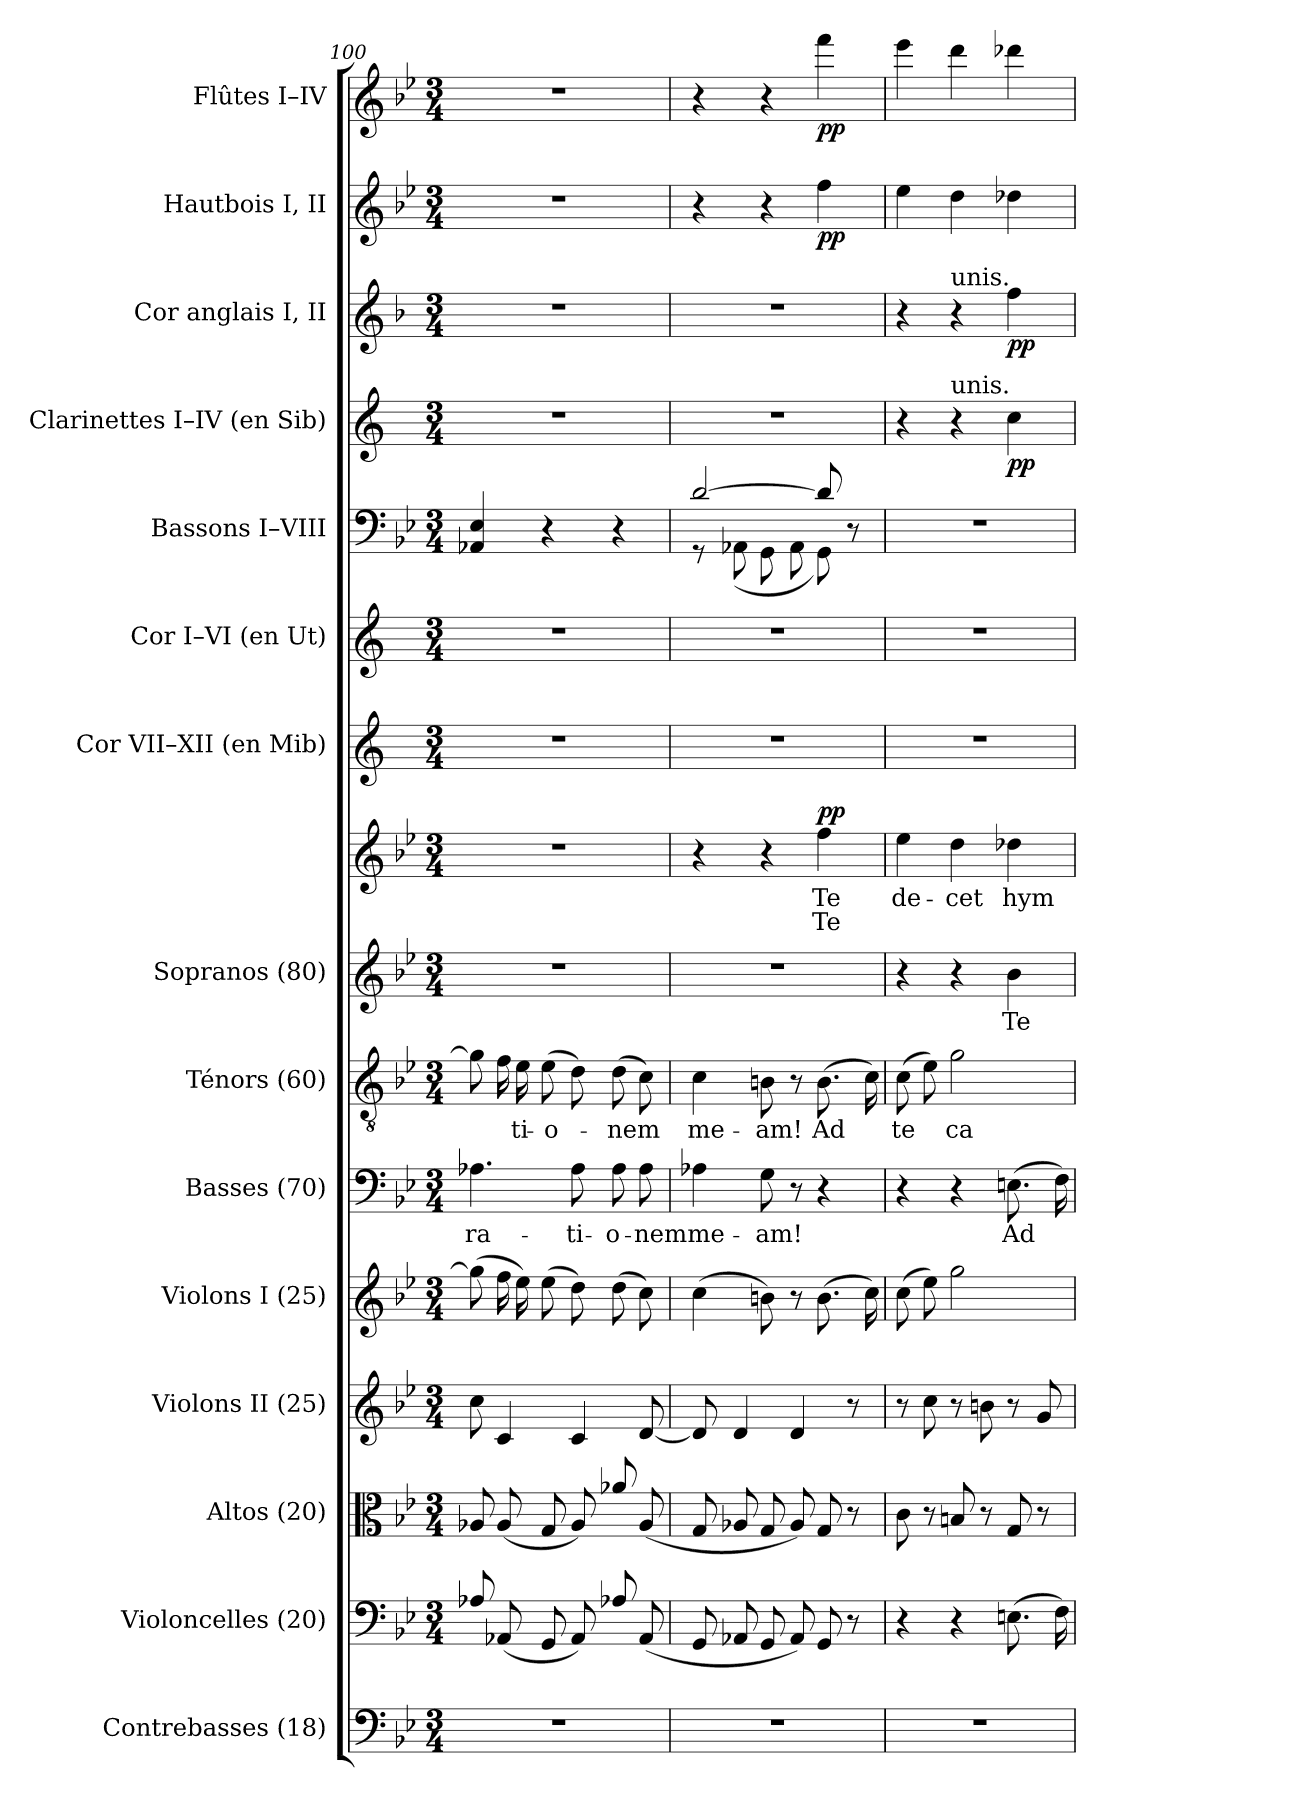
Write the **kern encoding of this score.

**kern	**kern	**kern	**kern	**kern	**kern	**text	**kern	**text	**kern	**text	**kern	**text	**text	**dynam	**kern	**kern	**kern	**kern	**dynam	**kern	**dynam	**kern	**dynam	**kern	**dynam
*part15	*part14	*part13	*part12	*part11	*part10	*part10	*part9	*part9	*part8	*part8	*part8	*part8	*part8	*part8	*part7	*part6	*part5	*part4	*part4	*part3	*part3	*part2	*part2	*part1	*part1
*staff16	*staff15	*staff14	*staff13	*staff12	*staff11	*staff11	*staff10	*staff10	*staff9	*staff9	*staff8	*staff8	*staff8	*staff8/9	*staff7	*staff6	*staff5	*staff4	*staff4	*staff3	*staff3	*staff2	*staff2	*staff1	*staff1
*I"Contrebasses (18)	*I"Violoncelles (20)	*I"Altos (20)	*I"Violons II (25)	*I"Violons I (25)	*I"Basses (70)	*	*I"Ténors (60)	*	*I"Sopranos (80)	*	*	*	*	*	*I"Cor VII–XII (en Mib)	*I"Cor I–VI (en Ut)	*I"Bassons I–VIII	*I"Clarinettes I–IV (en Sib)	*	*I"Cor anglais I, II	*	*I"Hautbois I, II	*	*I"Flûtes I–IV	*
*I'Cb.	*I'Vlles	*I'Altos	*I'Vns II	*I'Vns I	*I'Basses	*	*I'Tén.	*	*I'Sopr.	*	*	*	*	*	*I'Cor (Mib)	*I'Cor (Ut)	*I'Bns	*I'Cl. (Sib)	*	*I'C. a.	*	*I'Hb.	*	*I'Fl.	*
*clefF4	*clefF4	*clefC3	*clefG2	*clefG2	*clefF4	*	*clefGv2	*	*clefG2	*	*clefG2	*	*	*	*clefG2	*clefG2	*clefF4	*clefG2	*	*clefG2	*	*clefG2	*	*clefG2	*
*ITrd7c12	*	*	*	*	*	*	*ITrd7c12	*	*	*	*	*	*	*	*ITrd5c9	*ITrd7c12	*	*ITrd1c2	*	*ITrd4c7	*	*	*	*	*
*k[b-e-]	*k[b-e-]	*k[b-e-]	*k[b-e-]	*k[b-e-]	*k[b-e-]	*	*k[b-e-]	*	*k[b-e-]	*	*k[b-e-]	*	*	*	*k[b-e-a-]	*k[]	*k[b-e-]	*k[b-e-]	*	*k[b-e-]	*	*k[b-e-]	*	*k[b-e-]	*
*B-:	*B-:	*B-:	*B-:	*B-:	*B-:	*	*B-:	*	*B-:	*	*B-:	*	*	*	*E-:	*C:	*B-:	*B-:	*	*B-:	*	*B-:	*	*B-:	*
*M3/4	*M3/4	*M3/4	*M3/4	*M3/4	*M3/4	*	*M3/4	*	*M3/4	*	*M3/4	*	*	*	*M3/4	*M3/4	*M3/4	*M3/4	*	*M3/4	*	*M3/4	*	*M3/4	*
=100	=100	=100	=100	=100	=100	=100	=100	=100	=100	=100	=100	=100	=100	=100	=100	=100	=100	=100	=100	=100	=100	=100	=100	=100	=100
!LO:N:vis=1	!	!	!	!	!	!	!	!	!	!	!	!	!	!	!	!	!	!	!	!	!	!	!	!	!
!	!	!	!	!	!	!LO:LY:b:color=#000000	!	!	!LO:N:vis=1	!	!LO:N:vis=1	!	!	!	!LO:N:vis=1	!LO:N:vis=1	!	!LO:N:vis=1	!	!LO:N:vis=1	!	!LO:N:vis=1	!	!LO:N:vis=1	!
2.r	8A-Xi/	8A-Xi/	8cci\	(8ggi\]	4.A-Xi\	-ra-	8Gi\]	.	2.r	.	2.r	.	.	.	2.r	2.r	4AA-Xi/ 4E-i	2.r	.	2.r	.	2.r	.	2.r	.
.	(8AA-Xi/	(8A-i/	4ci/	16ffi\	.	.	16Fi\	.	.	.	.	.	.	.	.	.	.	.	.	.	.	.	.	.	.
!	!	!	!	!	!	!	!	!LO:LY:b:color=#000000	!	!	!	!	!	!	!	!	!	!	!	!	!	!	!	!	!
.	.	.	.	16ee-i\)	.	.	16E-i\	-ti-	.	.	.	.	.	.	.	.	.	.	.	.	.	.	.	.	.
!	!	!	!	!	!	!	!	!LO:LY:b:color=#000000	!	!	!	!	!	!	!	!	!	!	!	!	!	!	!	!	!
.	8GGi/	8Gi/	.	(8ee-i\	.	.	(8E-i\	-o-	.	.	.	.	.	.	.	.	4r	.	.	.	.	.	.	.	.
!	!	!	!	!	!	!LO:LY:b:color=#000000	!	!	!	!	!	!	!	!	!	!	!	!	!	!	!	!	!	!	!
.	8AA-i/)	8A-i/)	4ci/	8ddi\)	8A-i\	-ti-	8Di\)	.	.	.	.	.	.	.	.	.	.	.	.	.	.	.	.	.	.
!	!	!	!	!	!	!LO:LY:b:color=#000000	!	!	!	!	!	!	!	!	!	!	!	!	!	!	!	!	!	!	!
!	!	!	!	!	!	!	!	!LO:LY:b:color=#000000	!	!	!	!	!	!	!	!	!	!	!	!	!	!	!	!	!
.	8A-Xi/	8a-Xi/	.	(8ddi\	8A-i\	-o-	(8Di\	-nem	.	.	.	.	.	.	.	.	4r	.	.	.	.	.	.	.	.
!	!	!	!	!	!	!LO:LY:b:color=#000000	!	!	!	!	!	!	!	!	!	!	!	!	!	!	!	!	!	!	!
.	(8AA-i/	(8A-i/	[<8di/	8cci\)	8A-i\	-nem	8Ci\)	.	.	.	.	.	.	.	.	.	.	.	.	.	.	.	.	.	.
=101	=101	=101	=101	=101	=101	=101	=101	=101	=101	=101	=101	=101	=101	=101	=101	=101	=101	=101	=101	=101	=101	=101	=101	=101	=101
!LO:N:vis=1	!	!	!	!	!	!	!	!	!	!	!	!	!	!	!	!	!	!	!	!	!	!	!	!	!
!	!	!	!	!	!	!LO:LY:b:color=#000000	!	!	!	!	!	!	!	!	!	!	!	!	!	!	!	!	!	!	!
!	!	!	!	!	!	!	!	!LO:LY:b:color=#000000	!LO:N:vis=1	!	!	!	!	!	!LO:N:vis=1	!LO:N:vis=1	!	!LO:N:vis=1	!	!LO:N:vis=1	!	!	!	!	!
*	*	*	*	*	*	*	*	*	*	*	*	*	*	*	*	*	*^	*	*	*	*	*	*	*	*
2.r	8GGi/	8Gi/	8di/]	(4cci\	4A-Xi\	me-	4Ci\	me-	2.r	.	4r	.	.	.	2.r	2.r	[>2di/	8r	2.r	.	2.r	.	4r	.	4r	.
.	8AA-Xi/	8A-Xi/	4di/	.	.	.	.	.	.	.	.	.	.	.	.	.	.	(8AA-Xi\	.	.	.	.	.	.	.	.
!	!	!	!	!	!	!LO:LY:b:color=#000000	!	!	!	!	!	!	!	!	!	!	!	!	!	!	!	!	!	!	!	!
!	!	!	!	!	!	!	!	!LO:LY:b:color=#000000	!	!	!	!	!	!	!	!	!	!	!	!	!	!	!	!	!	!
.	8GGi/	8Gi/	.	8bni\)	8Gi\	-am!	8BBni\	-am!	.	.	4r	.	.	.	.	.	.	8GGi\	.	.	.	.	4r	.	4r	.
.	8AA-i/)	8A-i/)	4di/	8r	8r	.	8r	.	.	.	.	.	.	.	.	.	.	8AA-i\	.	.	.	.	.	.	.	.
!	!	!	!	!	!	!	!	!LO:LY:b:color=#000000	!	!	!	!	!	!	!	!	!	!	!	!	!	!	!	!	!	!
!	!	!	!	!	!	!	!	!	!	!	!	!LO:LY:b:color=#000000	!LO:LY:b:color=#000000	!	!	!	!	!	!	!	!	!	!	!	!	!
.	8GGi/	8Gi/	.	(8.bi\	4r	.	(8.BBi\	Ad	.	.	4ffi\	Te	Te	pp	.	.	8di/]	8GGi\)	.	.	.	.	4ffi\	pp	4fffi\	pp
.	8r	8r	8r	.	.	.	.	.	.	.	.	.	.	.	.	.	8r	8ryy	.	.	.	.	.	.	.	.
.	.	.	.	16cci\)	.	.	16Ci\)	.	.	.	.	.	.	.	.	.	.	.	.	.	.	.	.	.	.	.
*	*	*	*	*	*	*	*	*	*	*	*	*	*	*	*	*	*v	*v	*	*	*	*	*	*	*	*
=102	=102	=102	=102	=102	=102	=102	=102	=102	=102	=102	=102	=102	=102	=102	=102	=102	=102	=102	=102	=102	=102	=102	=102	=102	=102
!LO:N:vis=1	!	!	!	!	!	!	!	!	!	!	!	!	!	!	!	!	!	!	!	!	!	!	!	!	!
!	!	!	!	!	!	!	!	!LO:LY:b:color=#000000	!	!	!	!	!	!	!	!	!	!	!	!	!	!	!	!	!
!	!	!	!	!	!	!	!	!	!	!	!	!LO:LY:b:color=#000000	!	!	!LO:N:vis=1	!LO:N:vis=1	!LO:N:vis=1	!	!	!	!	!	!	!	!
2.r	4r	8ci\	8r	(8cci\	4r	.	(8Ci\	te	4r	.	4ee-i\	de-	.	.	2.r	2.r	2.r	4r	.	4r	.	4ee-i\	.	4eee-i\	.
.	.	8r	8cci\	8ee-i\)	.	.	8E-i\)	.	.	.	.	.	.	.	.	.	.	.	.	.	.	.	.	.	.
!	!	!	!	!	!	!	!	!LO:LY:b:color=#000000	!	!	!	!	!	!	!	!	!	!	!	!	!	!	!	!	!
!	!	!	!	!	!	!	!	!	!	!	!	!	!	!	!	!	!	!	!	!LO:TX:a:t=unis.	!	!	!	!	!
!	!	!	!	!	!	!	!	!	!	!	!	!	!	!	!	!	!	!LO:TX:a:t=unis.	!	!	!	!	!	!	!
!	!	!	!	!	!	!	!	!	!	!	!	!LO:LY:b:color=#000000	!	!	!	!	!	!	!	!	!	!	!	!	!
.	4r	8Bni/	8r	2ggi\	4r	.	2Gi\	ca-	4r	.	4ddi\	-cet	.	.	.	.	.	4r	.	4r	.	4ddi\	.	4dddi\	.
.	.	8r	8bni\	.	.	.	.	.	.	.	.	.	.	.	.	.	.	.	.	.	.	.	.	.	.
!	!	!	!	!	!	!LO:LY:b:color=#000000	!	!	!	!	!	!	!	!	!	!	!	!	!	!	!	!	!	!	!
!	!	!	!	!	!	!	!	!	!	!LO:LY:b:color=#000000	!	!	!	!	!	!	!	!	!	!	!	!	!	!	!
!	!	!	!	!	!	!	!	!	!	!	!	!LO:LY:b:color=#000000	!	!	!	!	!	!	!	!	!	!	!	!	!
.	(8.Eni\	8Gi/	8r	.	(8.Eni\	Ad	.	.	4b-i\	Te	4dd-Xi\	hym-	.	.	.	.	.	4b-i\	pp	4b-i\	pp	4dd-Xi\	.	4ddd-Xi\	.
.	.	8r	8gi/	.	.	.	.	.	.	.	.	.	.	.	.	.	.	.	.	.	.	.	.	.	.
.	16Fi\)	.	.	.	16Fi\)	.	.	.	.	.	.	.	.	.	.	.	.	.	.	.	.	.	.	.	.
=	=	=	=	=	=	=	=	=	=	=	=	=	=	=	=	=	=	=	=	=	=	=	=	=	=
*-	*-	*-	*-	*-	*-	*-	*-	*-	*-	*-	*-	*-	*-	*-	*-	*-	*-	*-	*-	*-	*-	*-	*-	*-	*-
